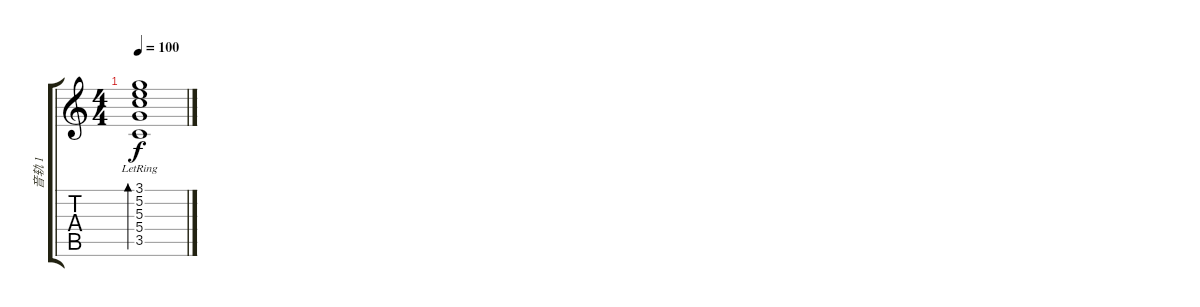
\track ("音轨 1" "音轨 1") {instrument acousticguitarsteel}
\staff {score tabs}
\tuning (E4 B3 G3 D3 A2 E2) {hide}
\ts (4 4)
\tempo 100
\clef g2
\ks c
(3.1{lr} 5.2{lr} 5.3{lr} 5.4{lr} 3.5{lr}).1{bd 480 dy f}
